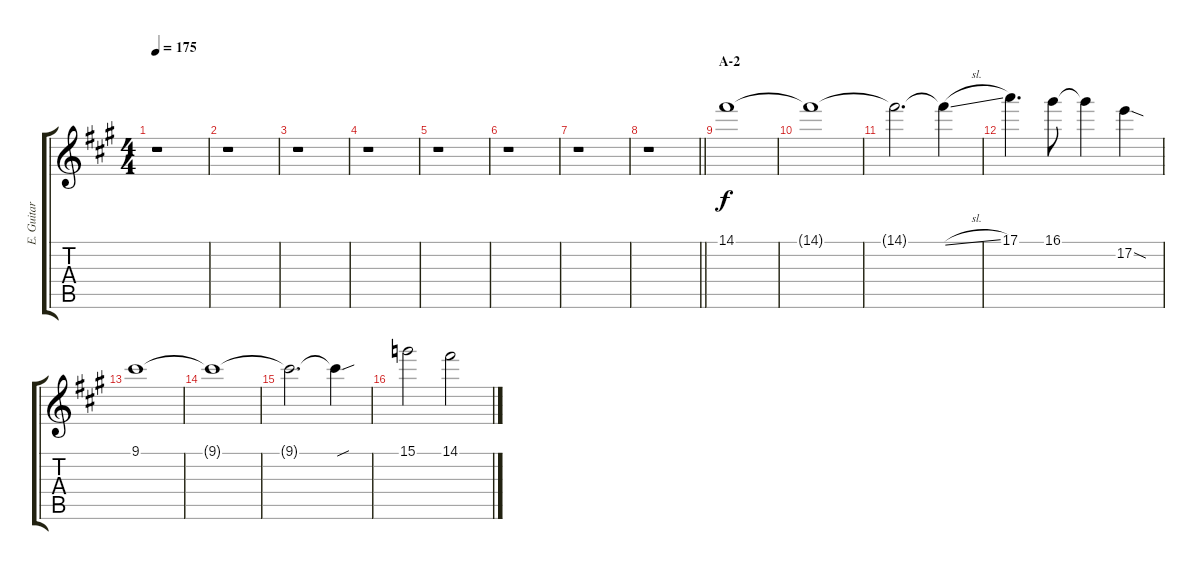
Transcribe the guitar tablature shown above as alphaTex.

\track ("E. Guitar VII" "E. Guitar ") {instrument overdrivenguitar}
\staff {score tabs}
\tuning (E4 B3 G3 D3 A2 E2) {hide}
\ts (4 4)
\tempo 175
\clef g2
\ks a
r.1{dy f} |
r.1 |
r.1 |
r.1 |
r.1 |
r.1 |
r.1 |
\barLineRight lightlight
r.1 |
\section ("" "A-2")
14.1.1 |
14.1{t}.1 |
14.1{t}.2{d} 14.1{sl t}.4 |
17.1.4{d} 16.1.8 16.1{t}.4 17.2{sod}.4 |
9.1.1 |
9.1{t}.1 |
9.1{t}.2{d} 9.1{sou t}.4 |
15.1.2 14.1.2
